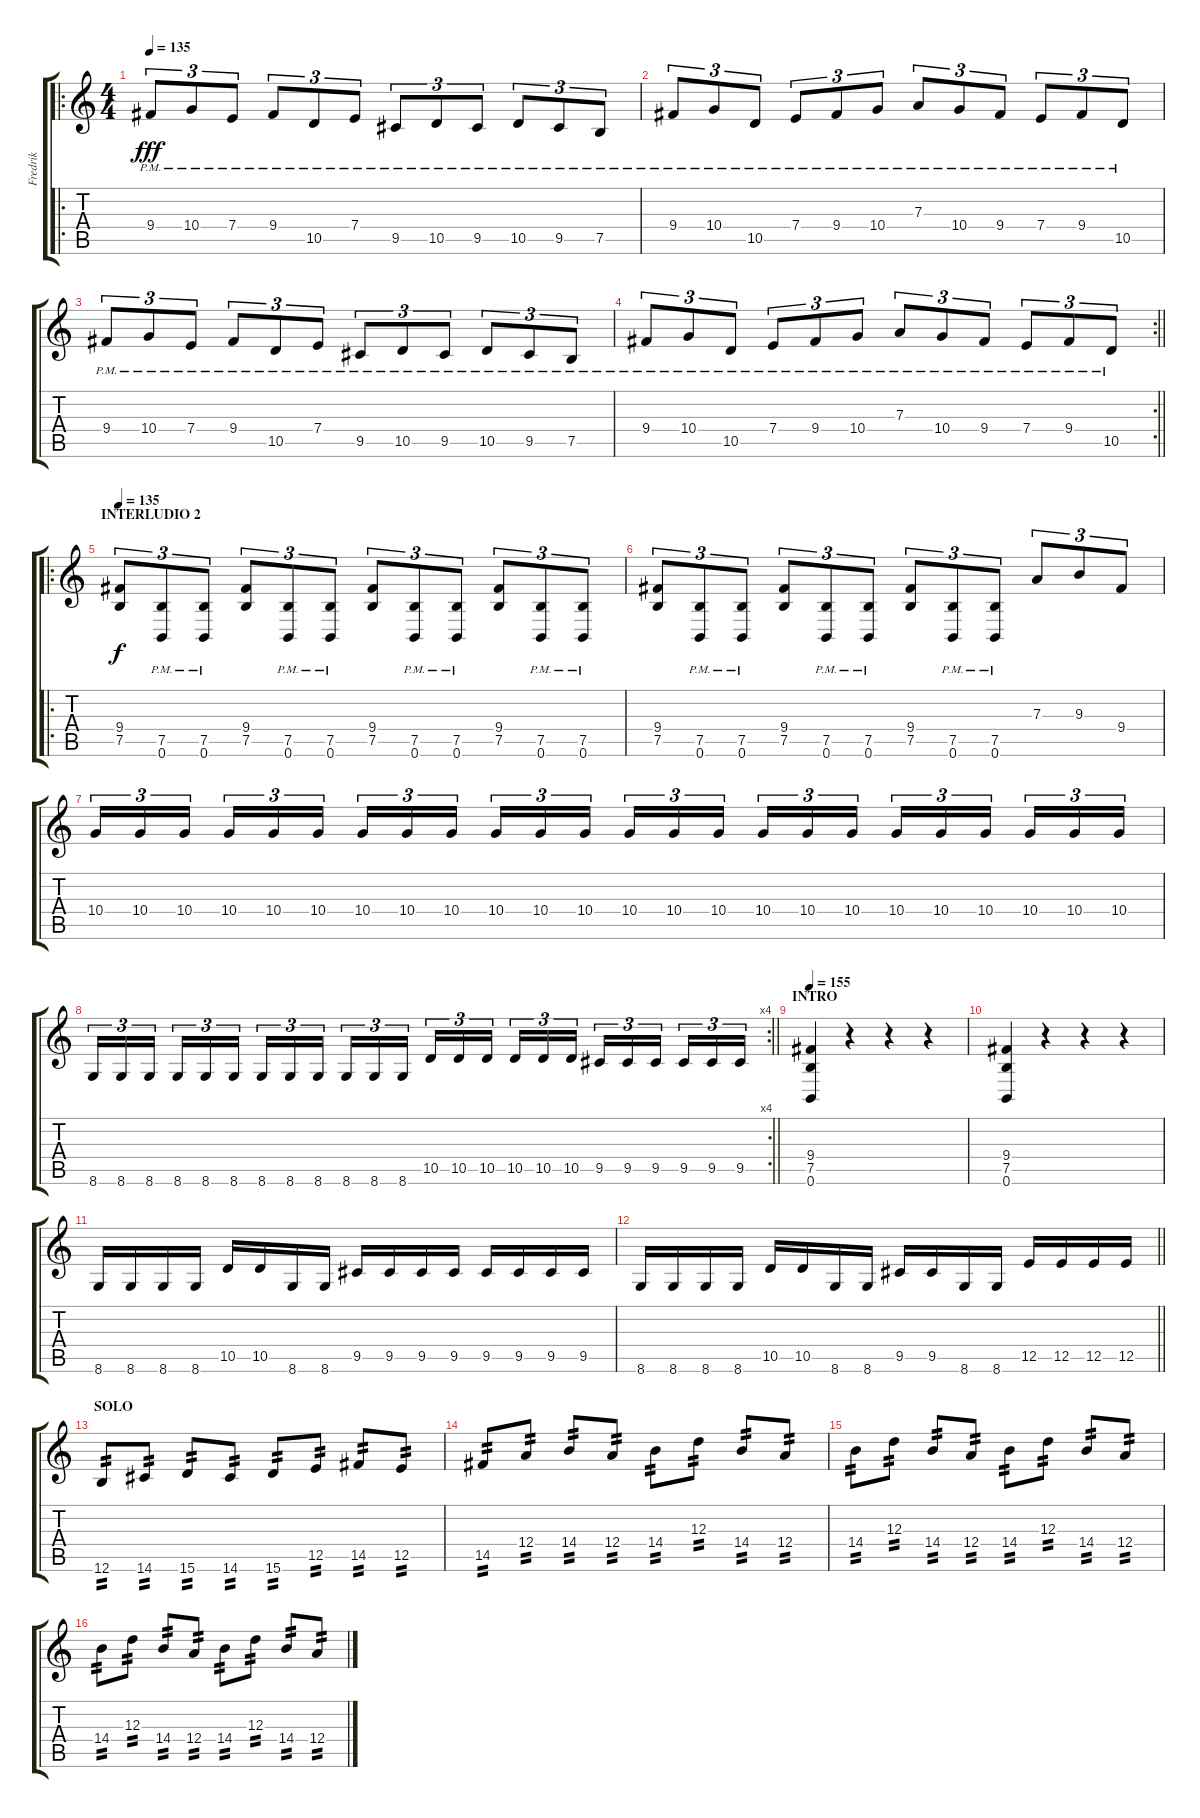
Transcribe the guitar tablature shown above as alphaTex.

\track ("Fredrik" "Fredrik") {instrument overdrivenguitar}
\staff {score tabs}
\tuning (B3 Gb3 D3 A2 E2 B1) {hide}
\ro
\ts (4 4)
\tempo 135
\clef g2
\ks c
9.4{pm}.8{tu (3 2) dy fff} 10.4{pm}.8{tu (3 2)} 7.4{pm}.8{tu (3 2)} 9.4{pm}.8{tu (3 2)} 10.5{pm}.8{tu (3 2)} 7.4{pm}.8{tu (3 2)} 9.5{pm}.8{tu (3 2)} 10.5{pm}.8{tu (3 2)} 9.5{pm}.8{tu (3 2)} 10.5{pm}.8{tu (3 2)} 9.5{pm}.8{tu (3 2)} 7.5{pm}.8{tu (3 2)} |
9.4{pm}.8{tu (3 2)} 10.4{pm}.8{tu (3 2)} 10.5{pm}.8{tu (3 2)} 7.4{pm}.8{tu (3 2)} 9.4{pm}.8{tu (3 2)} 10.4{pm}.8{tu (3 2)} 7.3{pm}.8{tu (3 2)} 10.4{pm}.8{tu (3 2)} 9.4{pm}.8{tu (3 2)} 7.4{pm}.8{tu (3 2)} 9.4{pm}.8{tu (3 2)} 10.5{pm}.8{tu (3 2)} |
9.4{pm}.8{tu (3 2)} 10.4{pm}.8{tu (3 2)} 7.4{pm}.8{tu (3 2)} 9.4{pm}.8{tu (3 2)} 10.5{pm}.8{tu (3 2)} 7.4{pm}.8{tu (3 2)} 9.5{pm}.8{tu (3 2)} 10.5{pm}.8{tu (3 2)} 9.5{pm}.8{tu (3 2)} 10.5{pm}.8{tu (3 2)} 9.5{pm}.8{tu (3 2)} 7.5{pm}.8{tu (3 2)} |
\rc 2
\barLineRight lightlight
9.4{pm}.8{tu (3 2)} 10.4{pm}.8{tu (3 2)} 10.5{pm}.8{tu (3 2)} 7.4{pm}.8{tu (3 2)} 9.4{pm}.8{tu (3 2)} 10.4{pm}.8{tu (3 2)} 7.3{pm}.8{tu (3 2)} 10.4{pm}.8{tu (3 2)} 9.4{pm}.8{tu (3 2)} 7.4{pm}.8{tu (3 2)} 9.4{pm}.8{tu (3 2)} 10.5{pm}.8{tu (3 2)} |
\ro
\section ("" "INTERLUDIO 2")
\tempo 135
(9.4 7.5).8{tu (3 2) dy f} (7.5{pm} 0.6{pm}).8{tu (3 2)} (7.5{pm} 0.6{pm}).8{tu (3 2)} (9.4 7.5).8{tu (3 2)} (7.5{pm} 0.6{pm}).8{tu (3 2)} (7.5{pm} 0.6{pm}).8{tu (3 2)} (9.4 7.5).8{tu (3 2)} (7.5{pm} 0.6{pm}).8{tu (3 2)} (7.5{pm} 0.6{pm}).8{tu (3 2)} (9.4 7.5).8{tu (3 2)} (7.5{pm} 0.6{pm}).8{tu (3 2)} (7.5{pm} 0.6{pm}).8{tu (3 2)} |
(9.4 7.5).8{tu (3 2)} (7.5{pm} 0.6{pm}).8{tu (3 2)} (7.5{pm} 0.6{pm}).8{tu (3 2)} (9.4 7.5).8{tu (3 2)} (7.5{pm} 0.6{pm}).8{tu (3 2)} (7.5{pm} 0.6{pm}).8{tu (3 2)} (9.4 7.5).8{tu (3 2)} (7.5{pm} 0.6{pm}).8{tu (3 2)} (7.5{pm} 0.6{pm}).8{tu (3 2)} 7.3.8{tu (3 2)} 9.3.8{tu (3 2)} 9.4.8{tu (3 2)} |
10.4.16{tu (3 2)} 10.4.16{tu (3 2)} 10.4.16{tu (3 2)} 10.4.16{tu (3 2)} 10.4.16{tu (3 2)} 10.4.16{tu (3 2)} 10.4.16{tu (3 2)} 10.4.16{tu (3 2)} 10.4.16{tu (3 2)} 10.4.16{tu (3 2)} 10.4.16{tu (3 2)} 10.4.16{tu (3 2)} 10.4.16{tu (3 2)} 10.4.16{tu (3 2)} 10.4.16{tu (3 2)} 10.4.16{tu (3 2)} 10.4.16{tu (3 2)} 10.4.16{tu (3 2)} 10.4.16{tu (3 2)} 10.4.16{tu (3 2)} 10.4.16{tu (3 2)} 10.4.16{tu (3 2)} 10.4.16{tu (3 2)} 10.4.16{tu (3 2)} |
\rc 4
\barLineRight lightlight
8.6.16{tu (3 2)} 8.6.16{tu (3 2)} 8.6.16{tu (3 2)} 8.6.16{tu (3 2)} 8.6.16{tu (3 2)} 8.6.16{tu (3 2)} 8.6.16{tu (3 2)} 8.6.16{tu (3 2)} 8.6.16{tu (3 2)} 8.6.16{tu (3 2)} 8.6.16{tu (3 2)} 8.6.16{tu (3 2)} 10.5.16{tu (3 2)} 10.5.16{tu (3 2)} 10.5.16{tu (3 2)} 10.5.16{tu (3 2)} 10.5.16{tu (3 2)} 10.5.16{tu (3 2)} 9.5.16{tu (3 2)} 9.5.16{tu (3 2)} 9.5.16{tu (3 2)} 9.5.16{tu (3 2)} 9.5.16{tu (3 2)} 9.5.16{tu (3 2)} |
\section ("" "INTRO")
\tempo 155
(9.4 7.5 0.6).4 r.4 r.4 r.4 |
(9.4 7.5 0.6).4 r.4 r.4 r.4 |
8.6.16 8.6.16 8.6.16 8.6.16 10.5.16 10.5.16 8.6.16 8.6.16 9.5.16 9.5.16 9.5.16 9.5.16 9.5.16 9.5.16 9.5.16 9.5.16 |
\barLineRight lightlight
8.6.16 8.6.16 8.6.16 8.6.16 10.5.16 10.5.16 8.6.16 8.6.16 9.5.16 9.5.16 8.6.16 8.6.16 12.5.16 12.5.16 12.5.16 12.5.16 |
\section ("" "SOLO")
12.6.8{tp 2} 14.6.8{tp 2} 15.6.8{tp 2} 14.6.8{tp 2} 15.6.8{tp 2} 12.5.8{tp 2} 14.5.8{tp 2} 12.5.8{tp 2} |
14.5.8{tp 2} 12.4.8{tp 2} 14.4.8{tp 2} 12.4.8{tp 2} 14.4.8{tp 2} 12.3.8{tp 2} 14.4.8{tp 2} 12.4.8{tp 2} |
14.4.8{tp 2} 12.3.8{tp 2} 14.4.8{tp 2} 12.4.8{tp 2} 14.4.8{tp 2} 12.3.8{tp 2} 14.4.8{tp 2} 12.4.8{tp 2} |
14.4.8{tp 2} 12.3.8{tp 2} 14.4.8{tp 2} 12.4.8{tp 2} 14.4.8{tp 2} 12.3.8{tp 2} 14.4.8{tp 2} 12.4.8{tp 2}
